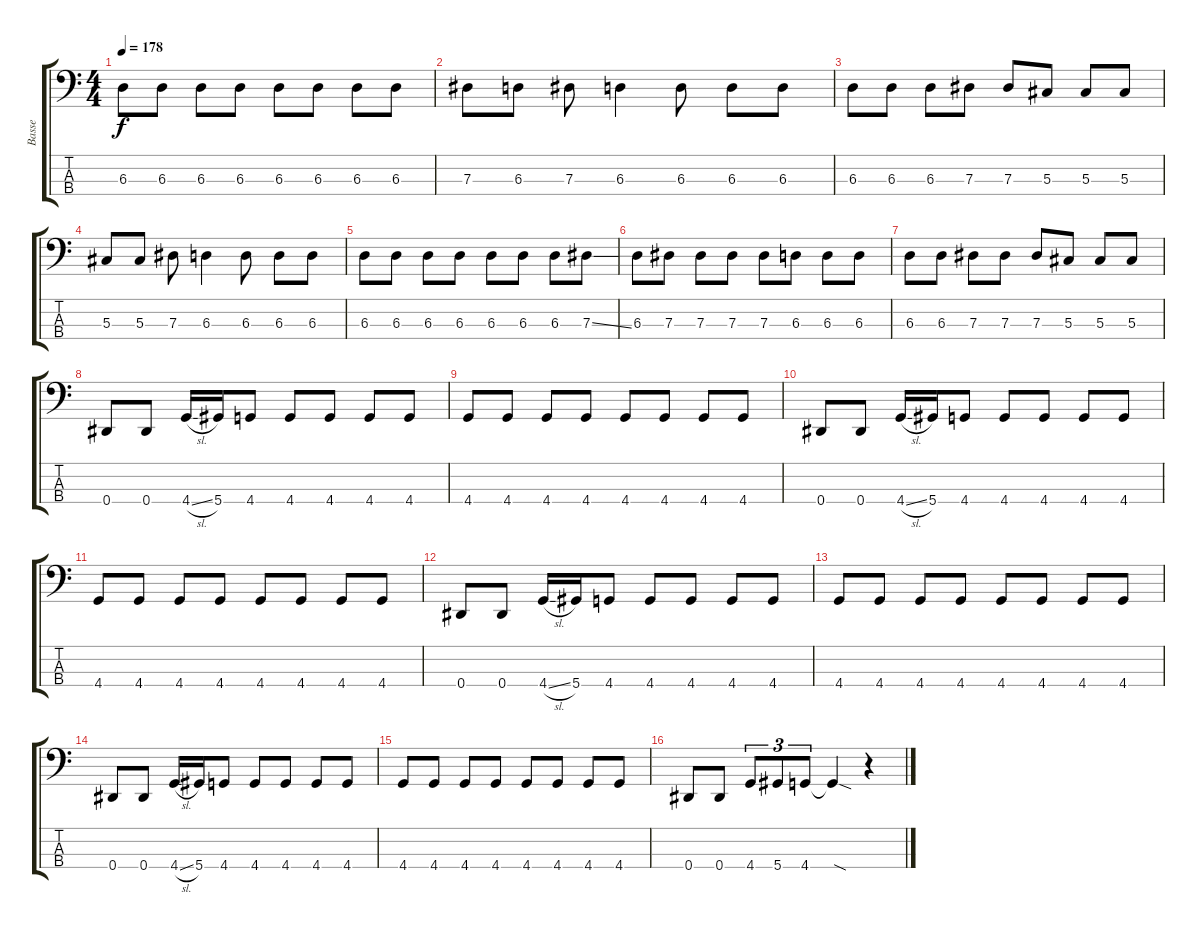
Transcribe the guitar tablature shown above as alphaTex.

\track ("Basse" "Basse") {instrument electricbassfinger}
\staff {score tabs}
\tuning (Gb2 Db2 Ab1 Eb1) {hide}
\ts (4 4)
\tempo 178
\clef f4
\ks c
6.3.8{dy f} 6.3.8 6.3.8 6.3.8 6.3.8 6.3.8 6.3.8 6.3.8 |
7.3.8 6.3.8 7.3.8 6.3.4 6.3.8 6.3.8 6.3.8 |
6.3.8 6.3.8 6.3.8 7.3.8 7.3.8 5.3.8 5.3.8 5.3.8 |
5.3.8 5.3.8 7.3.8 6.3.4 6.3.8 6.3.8 6.3.8 |
6.3.8 6.3.8 6.3.8 6.3.8 6.3.8 6.3.8 6.3.8 7.3{ss}.8 |
6.3.8 7.3.8 7.3.8 7.3.8 7.3.8 6.3.8 6.3.8 6.3.8 |
6.3.8 6.3.8 7.3.8 7.3.8 7.3.8 5.3.8 5.3.8 5.3.8 |
0.4.8 0.4.8 4.4{sl}.16 5.4.16 4.4.8 4.4.8 4.4.8 4.4.8 4.4.8 |
4.4.8 4.4.8 4.4.8 4.4.8 4.4.8 4.4.8 4.4.8 4.4.8 |
0.4.8 0.4.8 4.4{sl}.16 5.4.16 4.4.8 4.4.8 4.4.8 4.4.8 4.4.8 |
4.4.8 4.4.8 4.4.8 4.4.8 4.4.8 4.4.8 4.4.8 4.4.8 |
0.4.8 0.4.8 4.4{sl}.16 5.4.16 4.4.8 4.4.8 4.4.8 4.4.8 4.4.8 |
4.4.8 4.4.8 4.4.8 4.4.8 4.4.8 4.4.8 4.4.8 4.4.8 |
0.4.8 0.4.8 4.4{sl}.16 5.4.16 4.4.8 4.4.8 4.4.8 4.4.8 4.4.8 |
4.4.8 4.4.8 4.4.8 4.4.8 4.4.8 4.4.8 4.4.8 4.4.8 |
0.4.8 0.4.8 4.4.8{tu (3 2)} 5.4.8{tu (3 2)} 4.4.8{tu (3 2)} 4.4{sod t}.4 r.4
